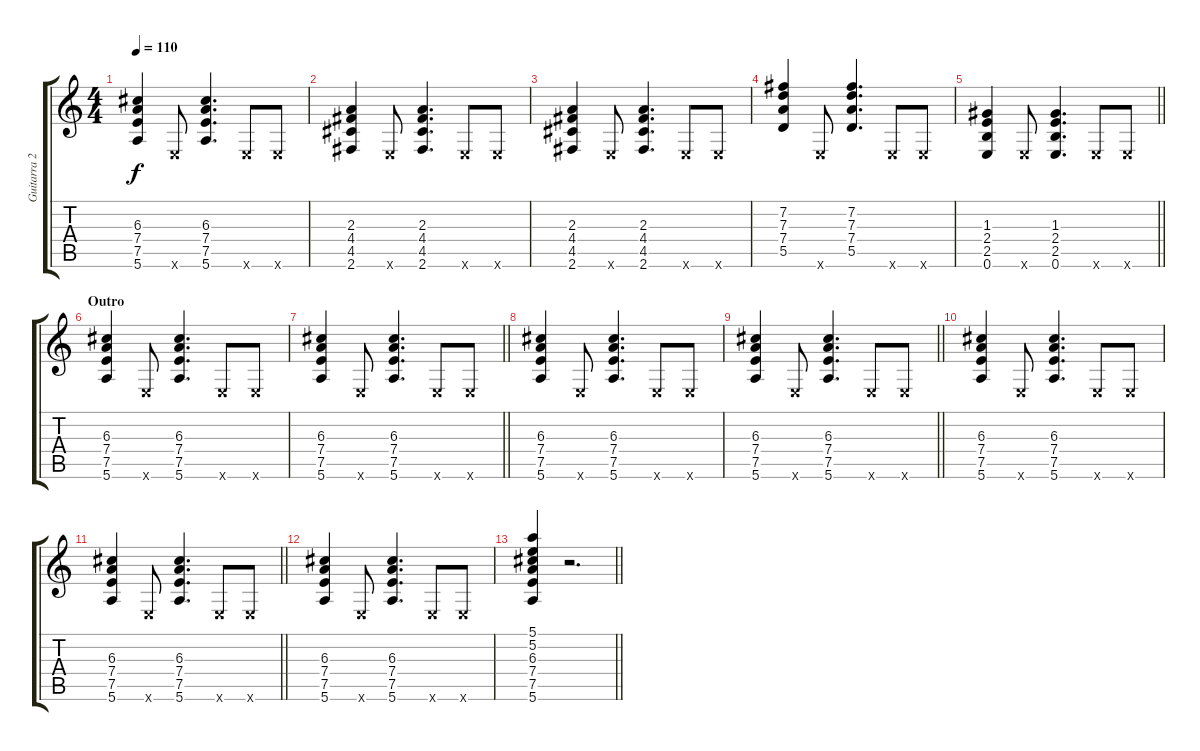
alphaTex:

\track ("Guitarra 2" "Guitarra 2") {instrument electricguitarclean}
\staff {score tabs}
\tuning (E4 B3 G3 D3 A2 E2) {hide}
\ts (4 4)
\tempo 110
\clef g2
\ks c
(6.3 7.4 7.5 5.6).4{dy f} 0.6{x}.8 (6.3 7.4 7.5 5.6).4{d} 0.6{x}.8 0.6{x}.8 |
(2.3 4.4 4.5 2.6).4 0.6{x}.8 (2.3 4.4 4.5 2.6).4{d} 0.6{x}.8 0.6{x}.8 |
(2.3 4.4 4.5 2.6).4 0.6{x}.8 (2.3 4.4 4.5 2.6).4{d} 0.6{x}.8 0.6{x}.8 |
(7.2 7.3 7.4 5.5).4 0.6{x}.8 (7.2 7.3 7.4 5.5).4{d} 0.6{x}.8 0.6{x}.8 |
\barLineRight lightlight
(1.3 2.4 2.5 0.6).4 0.6{x}.8 (1.3 2.4 2.5 0.6).4{d} 0.6{x}.8 0.6{x}.8 |
\section ("" "Outro")
(6.3 7.4 7.5 5.6).4 0.6{x}.8 (6.3 7.4 7.5 5.6).4{d} 0.6{x}.8 0.6{x}.8 |
\barLineRight lightlight
(6.3 7.4 7.5 5.6).4 0.6{x}.8 (6.3 7.4 7.5 5.6).4{d} 0.6{x}.8 0.6{x}.8 |
(6.3 7.4 7.5 5.6).4 0.6{x}.8 (6.3 7.4 7.5 5.6).4{d} 0.6{x}.8 0.6{x}.8 |
\barLineRight lightlight
(6.3 7.4 7.5 5.6).4 0.6{x}.8 (6.3 7.4 7.5 5.6).4{d} 0.6{x}.8 0.6{x}.8 |
(6.3 7.4 7.5 5.6).4 0.6{x}.8 (6.3 7.4 7.5 5.6).4{d} 0.6{x}.8 0.6{x}.8 |
\barLineRight lightlight
(6.3 7.4 7.5 5.6).4 0.6{x}.8 (6.3 7.4 7.5 5.6).4{d} 0.6{x}.8 0.6{x}.8 |
(6.3 7.4 7.5 5.6).4 0.6{x}.8 (6.3 7.4 7.5 5.6).4{d} 0.6{x}.8 0.6{x}.8 |
\barLineRight lightlight
(5.1 5.2 6.3 7.4 7.5 5.6).4 r.2{d}
